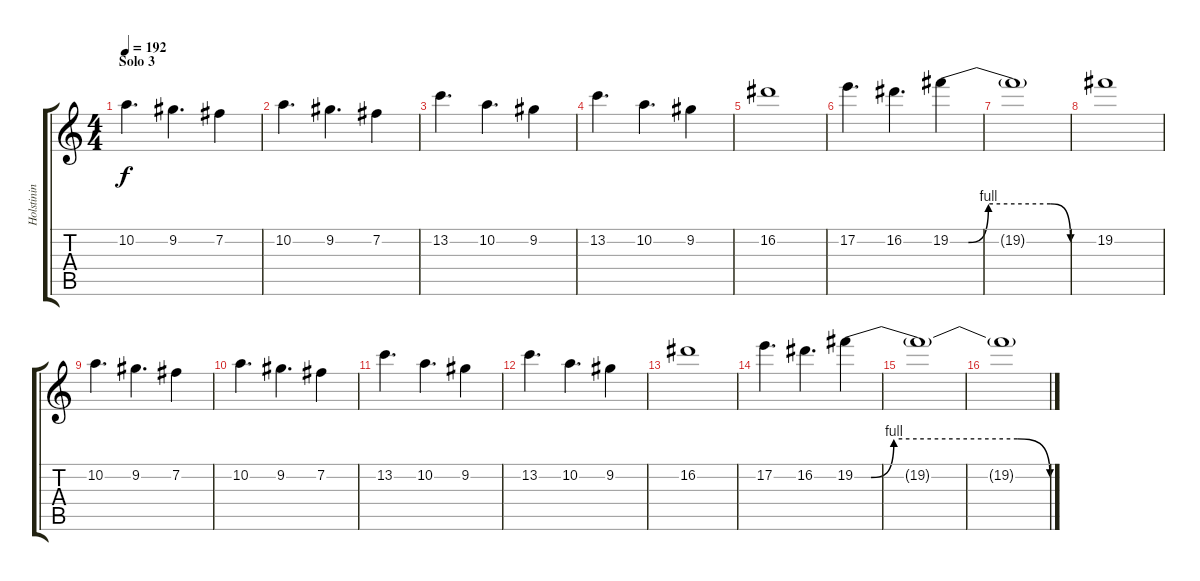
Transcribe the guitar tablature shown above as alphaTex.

\track ("Holstinin 1" "Holstinin ") {instrument overdrivenguitar}
\staff {score tabs}
\tuning (E4 B3 G3 D3 A2 E2) {hide}
\ts (4 4)
\section ("" "Solo 3")
\tempo 192
\clef g2
\ks c
10.2.4{d dy f volume 14 balance 12} 9.2.4{d} 7.2.4 |
10.2.4{d} 9.2.4{d} 7.2.4 |
13.2.4{d} 10.2.4{d} 9.2.4 |
13.2.4{d} 10.2.4{d} 9.2.4 |
16.2.1 |
17.2.4{d} 16.2.4{d} 19.2{be (custom 0 0 9 0 19 4 50 4 60 0)}.4 |
19.2{t}.1 |
19.2.1 |
10.2.4{d} 9.2.4{d} 7.2.4 |
10.2.4{d} 9.2.4{d} 7.2.4 |
13.2.4{d} 10.2.4{d} 9.2.4 |
13.2.4{d} 10.2.4{d} 9.2.4 |
16.2.1 |
17.2.4{d} 16.2.4{d} 19.2{be (custom 0 0 5 0 12 4 50 4 60 0)}.4 |
19.2{t}.1 |
19.2{t}.1
